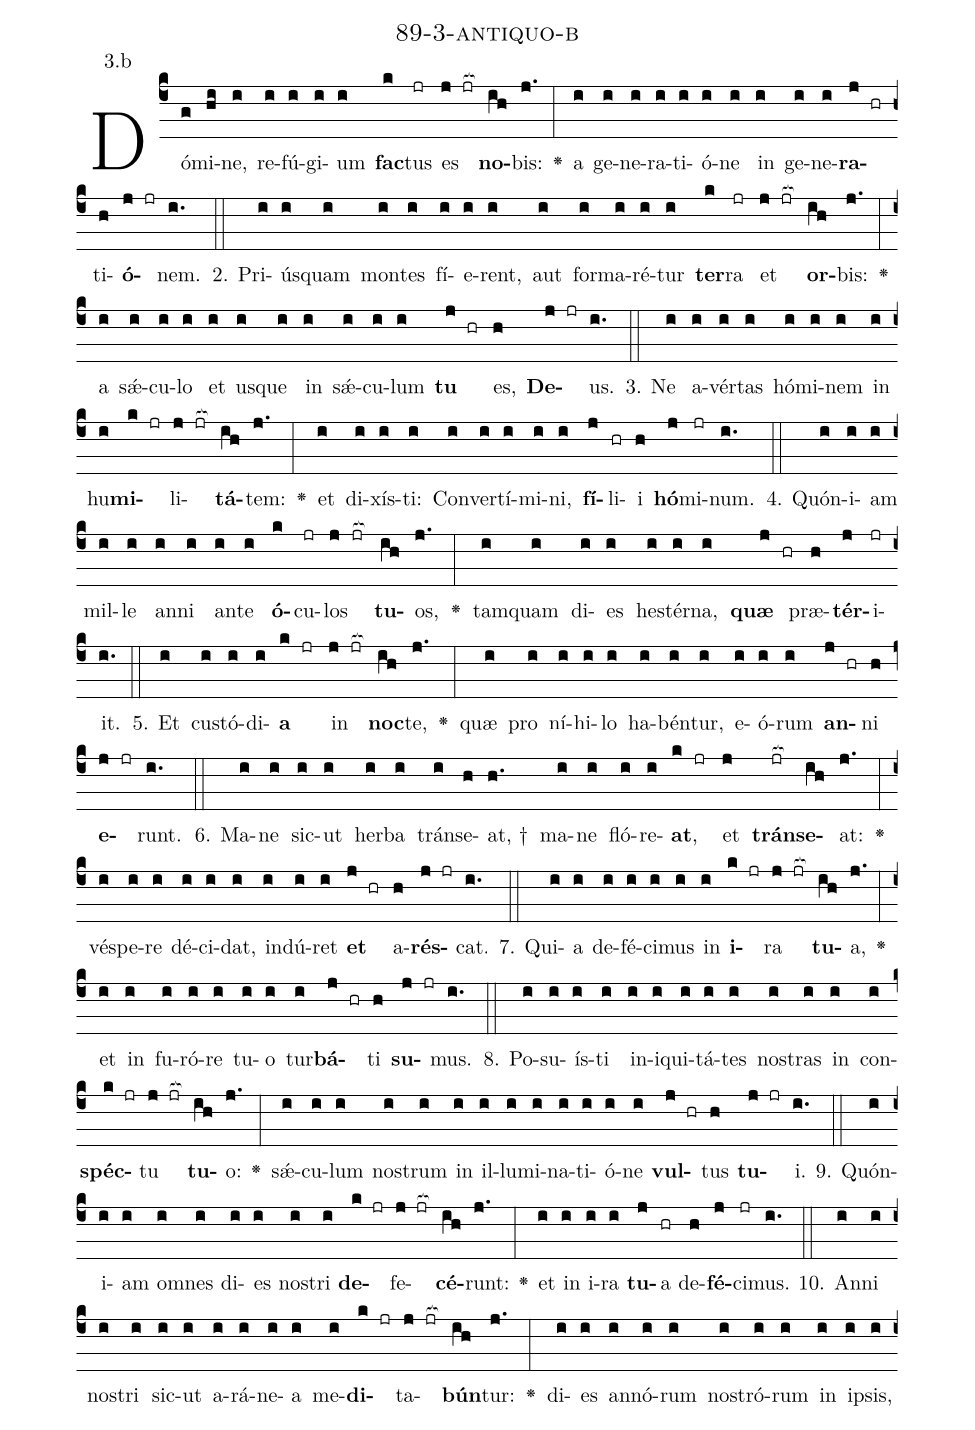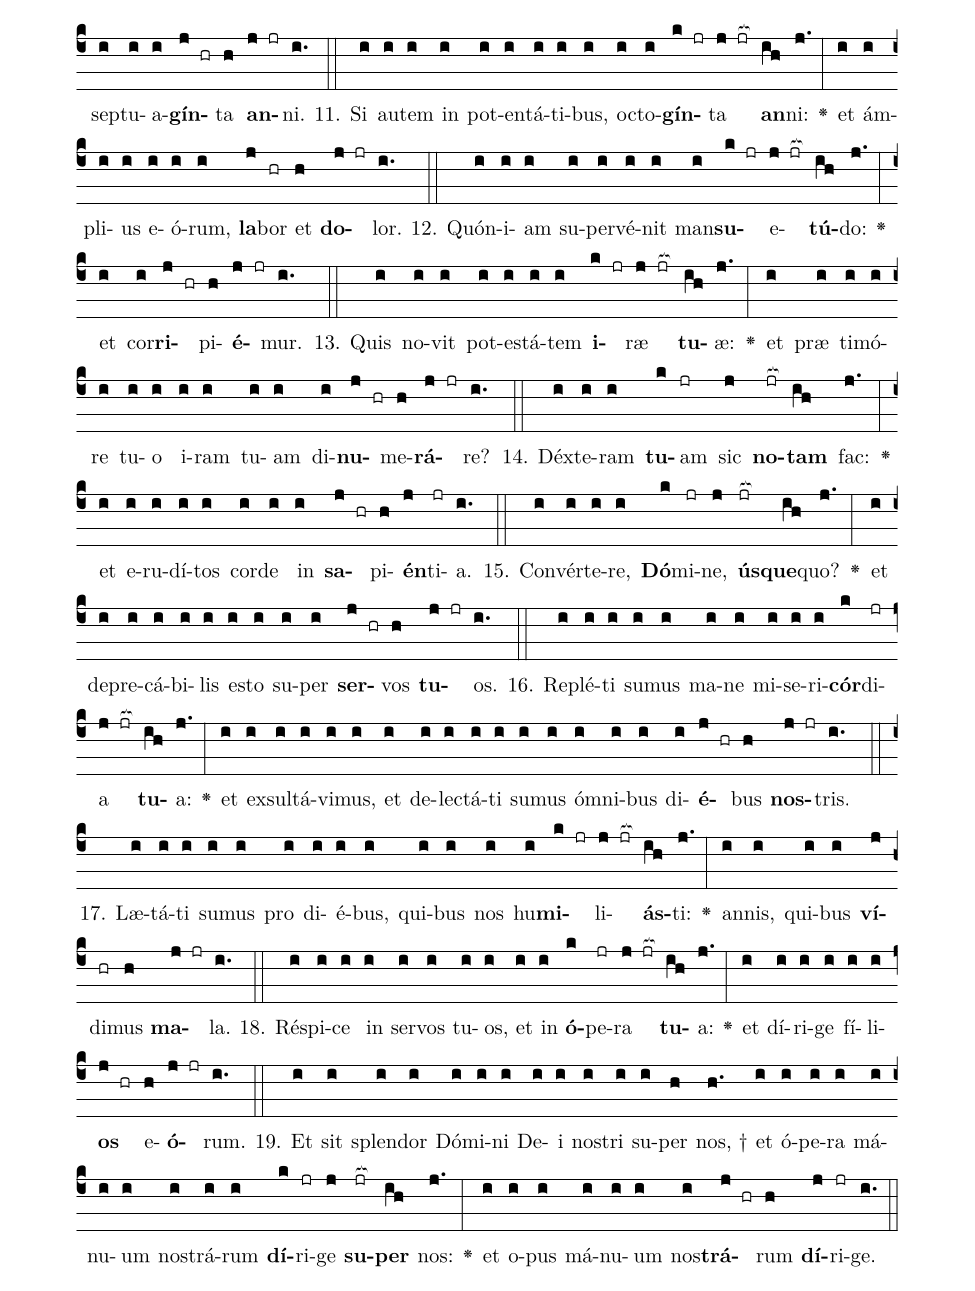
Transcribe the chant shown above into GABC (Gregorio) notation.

name: 89-3-antiquo-b;
annotation: 3.b;
%%
(c4)Dó(g)mi(hi)ne,(i) re(i)fú(i)gi(i)um(i) <b>fac</b>(k)tus(jr) es(j jr[ocb:1{]) <b>no</b>(ih[ocb:0}])bis:(j.) <v>\greheightstar</v>(:) a(i) ge(i)ne(i)ra(i)ti(i)ó(i)ne(i) in(i) ge(i)ne(i)<b>ra</b>(j hr)ti(h)<b>ó</b>(j jr)nem.(i.) (::)
2. Pri(i)ús(i)quam(i) mon(i)tes(i) fí(i)e(i)rent,(i) aut(i) for(i)ma(i)ré(i)tur(i) <b>ter</b>(k)ra(jr) et(j jr[ocb:1{]) <b>or</b>(ih[ocb:0}])bis:(j.) <v>\greheightstar</v>(:) a(i) sǽ(i)cu(i)lo(i) et(i) us(i)que(i) in(i) sǽ(i)cu(i)lum(i) <b>tu</b>(j hr) es,(h) <b>De</b>(j jr)us.(i.) (::)
3. Ne(i) a(i)vér(i)tas(i) hó(i)mi(i)nem(i) in(i) hu(i)<b>mi</b>(k jr)li(j jr[ocb:1{])<b>tá</b>(ih[ocb:0}])tem:(j.) <v>\greheightstar</v>(:) et(i) di(i)xís(i)ti:(i) Con(i)ver(i)tí(i)mi(i)ni,(i) <b>fí</b>(j)li(hr)i(h) <b>hó</b>(j)mi(jr)num.(i.) (::)
4. Quón(i)i(i)am(i) mil(i)le(i) an(i)ni(i) an(i)te(i) <b>ó</b>(k)cu(jr)los(j jr[ocb:1{]) <b>tu</b>(ih[ocb:0}])os,(j.) <v>\greheightstar</v>(:) tam(i)quam(i) di(i)es(i) hes(i)tér(i)na,(i) <b>quæ</b>(j hr) præ(h)<b>tér</b>(j)i(jr)it.(i.) (::)
5. Et(i) cus(i)tó(i)di(i)<b>a</b>(k jr) in(j jr[ocb:1{]) <b>noc</b>(ih[ocb:0}])te,(j.) <v>\greheightstar</v>(:) quæ(i) pro(i) ní(i)hi(i)lo(i) ha(i)bén(i)tur,(i) e(i)ó(i)rum(i) <b>an</b>(j hr)ni(h) <b>e</b>(j jr)runt.(i.) (::)
6. Ma(i)ne(i) sic(i)ut(i) her(i)ba(i) tráns(i)e(h)at, †(h.) ma(i)ne(i) fló(i)re(i)<b>at</b>,(k jr) et(j) <b>tráns</b>(jr[ocb:1{])<b>e</b>(ih[ocb:0}])at:(j.) <v>\greheightstar</v>(:) vés(i)pe(i)re(i) dé(i)ci(i)dat,(i) in(i)dú(i)ret(i) <b>et</b>(j hr) a(h)<b>rés</b>(j jr)cat.(i.) (::)
7. Qui(i)a(i) de(i)fé(i)ci(i)mus(i) in(i) <b>i</b>(k jr)ra(j jr[ocb:1{]) <b>tu</b>(ih[ocb:0}])a,(j.) <v>\greheightstar</v>(:) et(i) in(i) fu(i)ró(i)re(i) tu(i)o(i) tur(i)<b>bá</b>(j hr)ti(h) <b>su</b>(j jr)mus.(i.) (::)
8. Po(i)su(i)ís(i)ti(i) in(i)i(i)qui(i)tá(i)tes(i) nos(i)tras(i) in(i) con(i)<b>spéc</b>(k jr)tu(j jr[ocb:1{]) <b>tu</b>(ih[ocb:0}])o:(j.) <v>\greheightstar</v>(:) sǽ(i)cu(i)lum(i) nos(i)trum(i) in(i) il(i)lu(i)mi(i)na(i)ti(i)ó(i)ne(i) <b>vul</b>(j hr)tus(h) <b>tu</b>(j jr)i.(i.) (::)
9. Quón(i)i(i)am(i) om(i)nes(i) di(i)es(i) nos(i)tri(i) <b>de</b>(k jr)fe(j jr[ocb:1{])<b>cé</b>(ih[ocb:0}])runt:(j.) <v>\greheightstar</v>(:) et(i) in(i) i(i)ra(i) <b>tu</b>(j)a(hr) de(h)<b>fé</b>(j)ci(jr)mus.(i.) (::)
10. An(i)ni(i) nos(i)tri(i) sic(i)ut(i) a(i)rá(i)ne(i)a(i) me(i)<b>di</b>(k jr)ta(j jr[ocb:1{])<b>bún</b>(ih[ocb:0}])tur:(j.) <v>\greheightstar</v>(:) di(i)es(i) an(i)nó(i)rum(i) nos(i)tró(i)rum(i) in(i) ip(i)sis,(i) sep(i)tu(i)a(i)<b>gín</b>(j hr)ta(h) <b>an</b>(j jr)ni.(i.) (::)
11. Si(i) au(i)tem(i) in(i) pot(i)en(i)tá(i)ti(i)bus,(i) oc(i)to(i)<b>gín</b>(k jr)ta(j jr[ocb:1{]) <b>an</b>(ih[ocb:0}])ni:(j.) <v>\greheightstar</v>(:) et(i) ám(i)pli(i)us(i) e(i)ó(i)rum,(i) <b>la</b>(j)bor(hr) et(h) <b>do</b>(j jr)lor.(i.) (::)
12. Quón(i)i(i)am(i) su(i)per(i)vé(i)nit(i) man(i)<b>su</b>(k jr)e(j jr[ocb:1{])<b>tú</b>(ih[ocb:0}])do:(j.) <v>\greheightstar</v>(:) et(i) cor(i)<b>ri</b>(j hr)pi(h)<b>é</b>(j jr)mur.(i.) (::)
13. Quis(i) no(i)vit(i) pot(i)es(i)tá(i)tem(i) <b>i</b>(k jr)ræ(j jr[ocb:1{]) <b>tu</b>(ih[ocb:0}])æ:(j.) <v>\greheightstar</v>(:) et(i) præ(i) ti(i)mó(i)re(i) tu(i)o(i) i(i)ram(i) tu(i)am(i) di(i)<b>nu</b>(j hr)me(h)<b>rá</b>(j jr)re?(i.) (::)
14. Déx(i)te(i)ram(i) <b>tu</b>(k)am(jr) sic(j) <b>no</b>(jr[ocb:1{])<b>tam</b>(ih[ocb:0}]) fac:(j.) <v>\greheightstar</v>(:) et(i) e(i)ru(i)dí(i)tos(i) cor(i)de(i) in(i) <b>sa</b>(j hr)pi(h)<b>én</b>(j)ti(jr)a.(i.) (::)
15. Con(i)vér(i)te(i)re,(i) <b>Dó</b>(k)mi(jr)ne,(j) <b>ús</b>(jr[ocb:1{])<b>que</b>(ih[ocb:0}])quo?(j.) <v>\greheightstar</v>(:) et(i) de(i)pre(i)cá(i)bi(i)lis(i) es(i)to(i) su(i)per(i) <b>ser</b>(j hr)vos(h) <b>tu</b>(j jr)os.(i.) (::)
16. Re(i)plé(i)ti(i) su(i)mus(i) ma(i)ne(i) mi(i)se(i)ri(i)<b>cór</b>(k)di(jr)a(j jr[ocb:1{]) <b>tu</b>(ih[ocb:0}])a:(j.) <v>\greheightstar</v>(:) et(i) ex(i)sul(i)tá(i)vi(i)mus,(i) et(i) de(i)lec(i)tá(i)ti(i) su(i)mus(i) óm(i)ni(i)bus(i) di(i)<b>é</b>(j hr)bus(h) <b>nos</b>(j jr)tris.(i.) (::)
17. Læ(i)tá(i)ti(i) su(i)mus(i) pro(i) di(i)é(i)bus,(i) qui(i)bus(i) nos(i) hu(i)<b>mi</b>(k jr)li(j jr[ocb:1{])<b>ás</b>(ih[ocb:0}])ti:(j.) <v>\greheightstar</v>(:) an(i)nis,(i) qui(i)bus(i) <b>ví</b>(j)di(hr)mus(h) <b>ma</b>(j jr)la.(i.) (::)
18. Ré(i)spi(i)ce(i) in(i) ser(i)vos(i) tu(i)os,(i) et(i) in(i) <b>ó</b>(k)pe(jr)ra(j jr[ocb:1{]) <b>tu</b>(ih[ocb:0}])a:(j.) <v>\greheightstar</v>(:) et(i) dí(i)ri(i)ge(i) fí(i)li(i)<b>os</b>(j hr) e(h)<b>ó</b>(j jr)rum.(i.) (::)
19. Et(i) sit(i) splen(i)dor(i) Dó(i)mi(i)ni(i) De(i)i(i) nos(i)tri(i) su(i)per(h) nos, †(h.) et(i) ó(i)pe(i)ra(i) má(i)nu(i)um(i) nos(i)trá(i)rum(i) <b>dí</b>(k)ri(jr)ge(j) <b>su</b>(jr[ocb:1{])<b>per</b>(ih[ocb:0}]) nos:(j.) <v>\greheightstar</v>(:) et(i) o(i)pus(i) má(i)nu(i)um(i) nos(i)<b>trá</b>(j hr)rum(h) <b>dí</b>(j)ri(jr)ge.(i.) (::)
